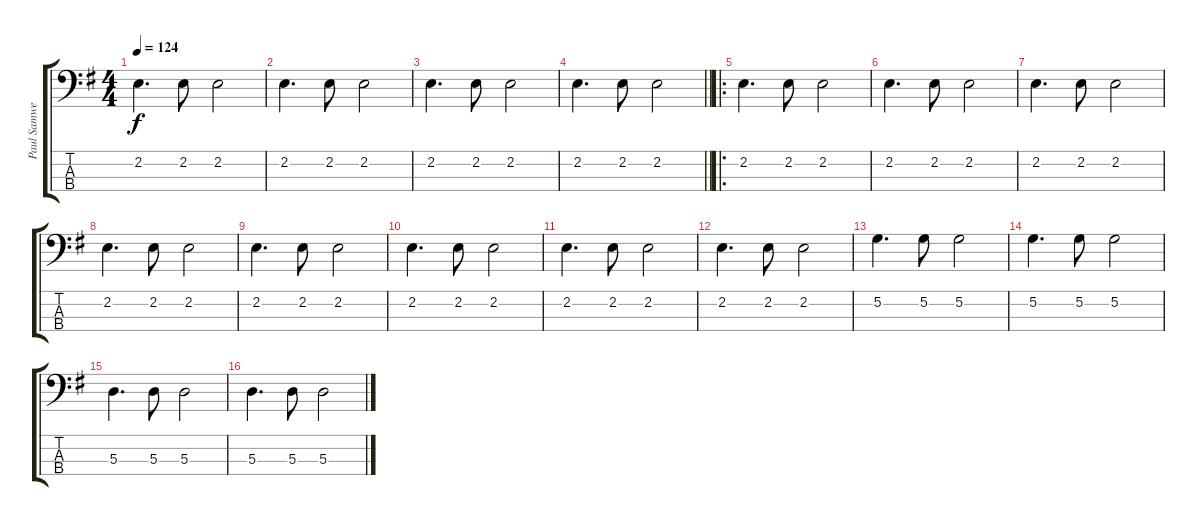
\track ("Paul Samwell-Smith - Bass" "Paul Samwe") {instrument electricbasspick}
\staff {score tabs}
\tuning (G2 D2 A1 E1) {hide}
\ts (4 4)
\tempo 124
\clef f4
\ks g
2.2.4{d dy f instrument electricbasspick} 2.2.8 2.2.2 |
2.2.4{d} 2.2.8 2.2.2 |
2.2.4{d} 2.2.8 2.2.2 |
\barLineRight lightlight
2.2.4{d} 2.2.8 2.2.2 |
\ro
2.2.4{d} 2.2.8 2.2.2 |
2.2.4{d} 2.2.8 2.2.2 |
2.2.4{d} 2.2.8 2.2.2 |
2.2.4{d} 2.2.8 2.2.2 |
2.2.4{d} 2.2.8 2.2.2 |
2.2.4{d} 2.2.8 2.2.2 |
2.2.4{d} 2.2.8 2.2.2 |
2.2.4{d} 2.2.8 2.2.2 |
5.2.4{d} 5.2.8 5.2.2 |
5.2.4{d} 5.2.8 5.2.2 |
5.3.4{d} 5.3.8 5.3.2 |
5.3.4{d} 5.3.8 5.3.2
